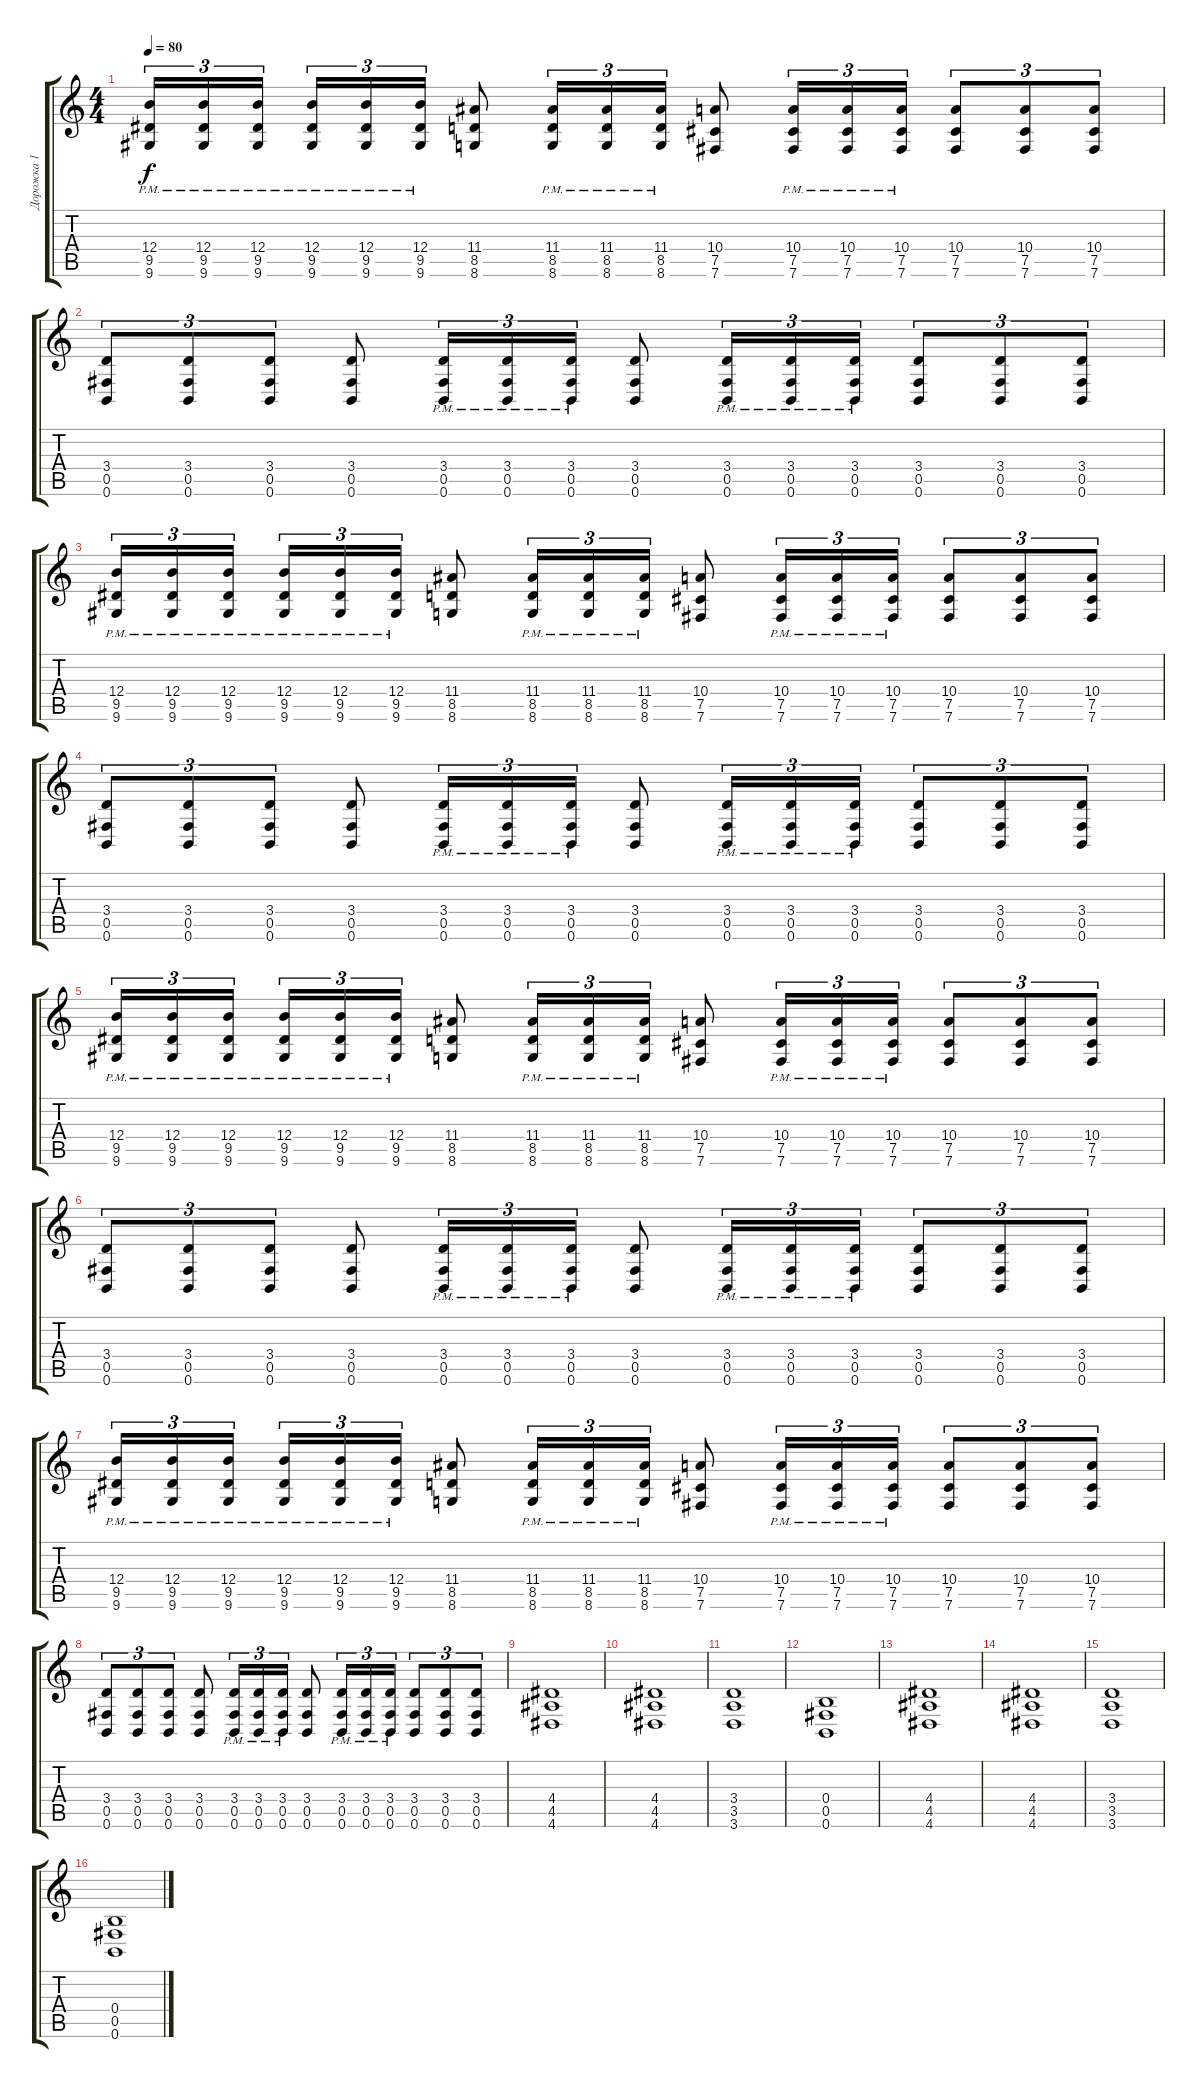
\track ("Дорожка 1" "Дорожка 1") {instrument distortionguitar}
\staff {score tabs}
\tuning (Db4 Ab3 E3 B2 Gb2 B1) {hide}
\ts (4 4)
\tempo 80
\clef g2
\ks c
(12.4{pm} 9.5{pm} 9.6{pm}).16{tu (3 2) dy f} (12.4{pm} 9.5{pm} 9.6{pm}).16{tu (3 2)} (12.4{pm} 9.5{pm} 9.6{pm}).16{tu (3 2) beam splitsecondary} (12.4{pm} 9.5{pm} 9.6{pm}).16{tu (3 2)} (12.4{pm} 9.5{pm} 9.6{pm}).16{tu (3 2)} (12.4{pm} 9.5{pm} 9.6{pm}).16{tu (3 2)} (11.4 8.5 8.6).8 (11.4{pm} 8.5{pm} 8.6{pm}).16{tu (3 2)} (11.4{pm} 8.5{pm} 8.6{pm}).16{tu (3 2)} (11.4{pm} 8.5{pm} 8.6{pm}).16{tu (3 2)} (10.4 7.5 7.6).8 (10.4{pm} 7.5{pm} 7.6{pm}).16{tu (3 2)} (10.4{pm} 7.5{pm} 7.6{pm}).16{tu (3 2)} (10.4{pm} 7.5{pm} 7.6{pm}).16{tu (3 2)} (10.4 7.5 7.6).8{tu (3 2)} (10.4 7.5 7.6).8{tu (3 2)} (10.4 7.5 7.6).8{tu (3 2)} |
(3.4 0.5 0.6).8{tu (3 2)} (3.4 0.5 0.6).8{tu (3 2)} (3.4 0.5 0.6).8{tu (3 2)} (3.4 0.5 0.6).8 (3.4{pm} 0.5{pm} 0.6{pm}).16{tu (3 2)} (3.4{pm} 0.5{pm} 0.6{pm}).16{tu (3 2)} (3.4{pm} 0.5{pm} 0.6{pm}).16{tu (3 2)} (3.4 0.5 0.6).8 (3.4{pm} 0.5{pm} 0.6{pm}).16{tu (3 2)} (3.4{pm} 0.5{pm} 0.6{pm}).16{tu (3 2)} (3.4{pm} 0.5{pm} 0.6{pm}).16{tu (3 2)} (3.4 0.5 0.6).8{tu (3 2)} (3.4 0.5 0.6).8{tu (3 2)} (3.4 0.5 0.6).8{tu (3 2)} |
(12.4{pm} 9.5{pm} 9.6{pm}).16{tu (3 2)} (12.4{pm} 9.5{pm} 9.6{pm}).16{tu (3 2)} (12.4{pm} 9.5{pm} 9.6{pm}).16{tu (3 2) beam splitsecondary} (12.4{pm} 9.5{pm} 9.6{pm}).16{tu (3 2)} (12.4{pm} 9.5{pm} 9.6{pm}).16{tu (3 2)} (12.4{pm} 9.5{pm} 9.6{pm}).16{tu (3 2)} (11.4 8.5 8.6).8 (11.4{pm} 8.5{pm} 8.6{pm}).16{tu (3 2)} (11.4{pm} 8.5{pm} 8.6{pm}).16{tu (3 2)} (11.4{pm} 8.5{pm} 8.6{pm}).16{tu (3 2)} (10.4 7.5 7.6).8 (10.4{pm} 7.5{pm} 7.6{pm}).16{tu (3 2)} (10.4{pm} 7.5{pm} 7.6{pm}).16{tu (3 2)} (10.4{pm} 7.5{pm} 7.6{pm}).16{tu (3 2)} (10.4 7.5 7.6).8{tu (3 2)} (10.4 7.5 7.6).8{tu (3 2)} (10.4 7.5 7.6).8{tu (3 2)} |
(3.4 0.5 0.6).8{tu (3 2)} (3.4 0.5 0.6).8{tu (3 2)} (3.4 0.5 0.6).8{tu (3 2)} (3.4 0.5 0.6).8 (3.4{pm} 0.5{pm} 0.6{pm}).16{tu (3 2)} (3.4{pm} 0.5{pm} 0.6{pm}).16{tu (3 2)} (3.4{pm} 0.5{pm} 0.6{pm}).16{tu (3 2)} (3.4 0.5 0.6).8 (3.4{pm} 0.5{pm} 0.6{pm}).16{tu (3 2)} (3.4{pm} 0.5{pm} 0.6{pm}).16{tu (3 2)} (3.4{pm} 0.5{pm} 0.6{pm}).16{tu (3 2)} (3.4 0.5 0.6).8{tu (3 2)} (3.4 0.5 0.6).8{tu (3 2)} (3.4 0.5 0.6).8{tu (3 2)} |
(12.4{pm} 9.5{pm} 9.6{pm}).16{tu (3 2)} (12.4{pm} 9.5{pm} 9.6{pm}).16{tu (3 2)} (12.4{pm} 9.5{pm} 9.6{pm}).16{tu (3 2) beam splitsecondary} (12.4{pm} 9.5{pm} 9.6{pm}).16{tu (3 2)} (12.4{pm} 9.5{pm} 9.6{pm}).16{tu (3 2)} (12.4{pm} 9.5{pm} 9.6{pm}).16{tu (3 2)} (11.4 8.5 8.6).8 (11.4{pm} 8.5{pm} 8.6{pm}).16{tu (3 2)} (11.4{pm} 8.5{pm} 8.6{pm}).16{tu (3 2)} (11.4{pm} 8.5{pm} 8.6{pm}).16{tu (3 2)} (10.4 7.5 7.6).8 (10.4{pm} 7.5{pm} 7.6{pm}).16{tu (3 2)} (10.4{pm} 7.5{pm} 7.6{pm}).16{tu (3 2)} (10.4{pm} 7.5{pm} 7.6{pm}).16{tu (3 2)} (10.4 7.5 7.6).8{tu (3 2)} (10.4 7.5 7.6).8{tu (3 2)} (10.4 7.5 7.6).8{tu (3 2)} |
(3.4 0.5 0.6).8{tu (3 2)} (3.4 0.5 0.6).8{tu (3 2)} (3.4 0.5 0.6).8{tu (3 2)} (3.4 0.5 0.6).8 (3.4{pm} 0.5{pm} 0.6{pm}).16{tu (3 2)} (3.4{pm} 0.5{pm} 0.6{pm}).16{tu (3 2)} (3.4{pm} 0.5{pm} 0.6{pm}).16{tu (3 2)} (3.4 0.5 0.6).8 (3.4{pm} 0.5{pm} 0.6{pm}).16{tu (3 2)} (3.4{pm} 0.5{pm} 0.6{pm}).16{tu (3 2)} (3.4{pm} 0.5{pm} 0.6{pm}).16{tu (3 2)} (3.4 0.5 0.6).8{tu (3 2)} (3.4 0.5 0.6).8{tu (3 2)} (3.4 0.5 0.6).8{tu (3 2)} |
(12.4{pm} 9.5{pm} 9.6{pm}).16{tu (3 2)} (12.4{pm} 9.5{pm} 9.6{pm}).16{tu (3 2)} (12.4{pm} 9.5{pm} 9.6{pm}).16{tu (3 2) beam splitsecondary} (12.4{pm} 9.5{pm} 9.6{pm}).16{tu (3 2)} (12.4{pm} 9.5{pm} 9.6{pm}).16{tu (3 2)} (12.4{pm} 9.5{pm} 9.6{pm}).16{tu (3 2)} (11.4 8.5 8.6).8 (11.4{pm} 8.5{pm} 8.6{pm}).16{tu (3 2)} (11.4{pm} 8.5{pm} 8.6{pm}).16{tu (3 2)} (11.4{pm} 8.5{pm} 8.6{pm}).16{tu (3 2)} (10.4 7.5 7.6).8 (10.4{pm} 7.5{pm} 7.6{pm}).16{tu (3 2)} (10.4{pm} 7.5{pm} 7.6{pm}).16{tu (3 2)} (10.4{pm} 7.5{pm} 7.6{pm}).16{tu (3 2)} (10.4 7.5 7.6).8{tu (3 2)} (10.4 7.5 7.6).8{tu (3 2)} (10.4 7.5 7.6).8{tu (3 2)} |
(3.4 0.5 0.6).8{tu (3 2)} (3.4 0.5 0.6).8{tu (3 2)} (3.4 0.5 0.6).8{tu (3 2)} (3.4 0.5 0.6).8 (3.4{pm} 0.5{pm} 0.6{pm}).16{tu (3 2)} (3.4{pm} 0.5{pm} 0.6{pm}).16{tu (3 2)} (3.4{pm} 0.5{pm} 0.6{pm}).16{tu (3 2)} (3.4 0.5 0.6).8 (3.4{pm} 0.5{pm} 0.6{pm}).16{tu (3 2)} (3.4{pm} 0.5{pm} 0.6{pm}).16{tu (3 2)} (3.4{pm} 0.5{pm} 0.6{pm}).16{tu (3 2)} (3.4 0.5 0.6).8{tu (3 2)} (3.4 0.5 0.6).8{tu (3 2)} (3.4 0.5 0.6).8{tu (3 2)} |
(4.4 4.5 4.6).1 |
(4.4 4.5 4.6).1 |
(3.4 3.5 3.6).1 |
(0.4 0.5 0.6).1 |
(4.4 4.5 4.6).1 |
(4.4 4.5 4.6).1 |
(3.4 3.5 3.6).1 |
(0.4 0.5 0.6).1
